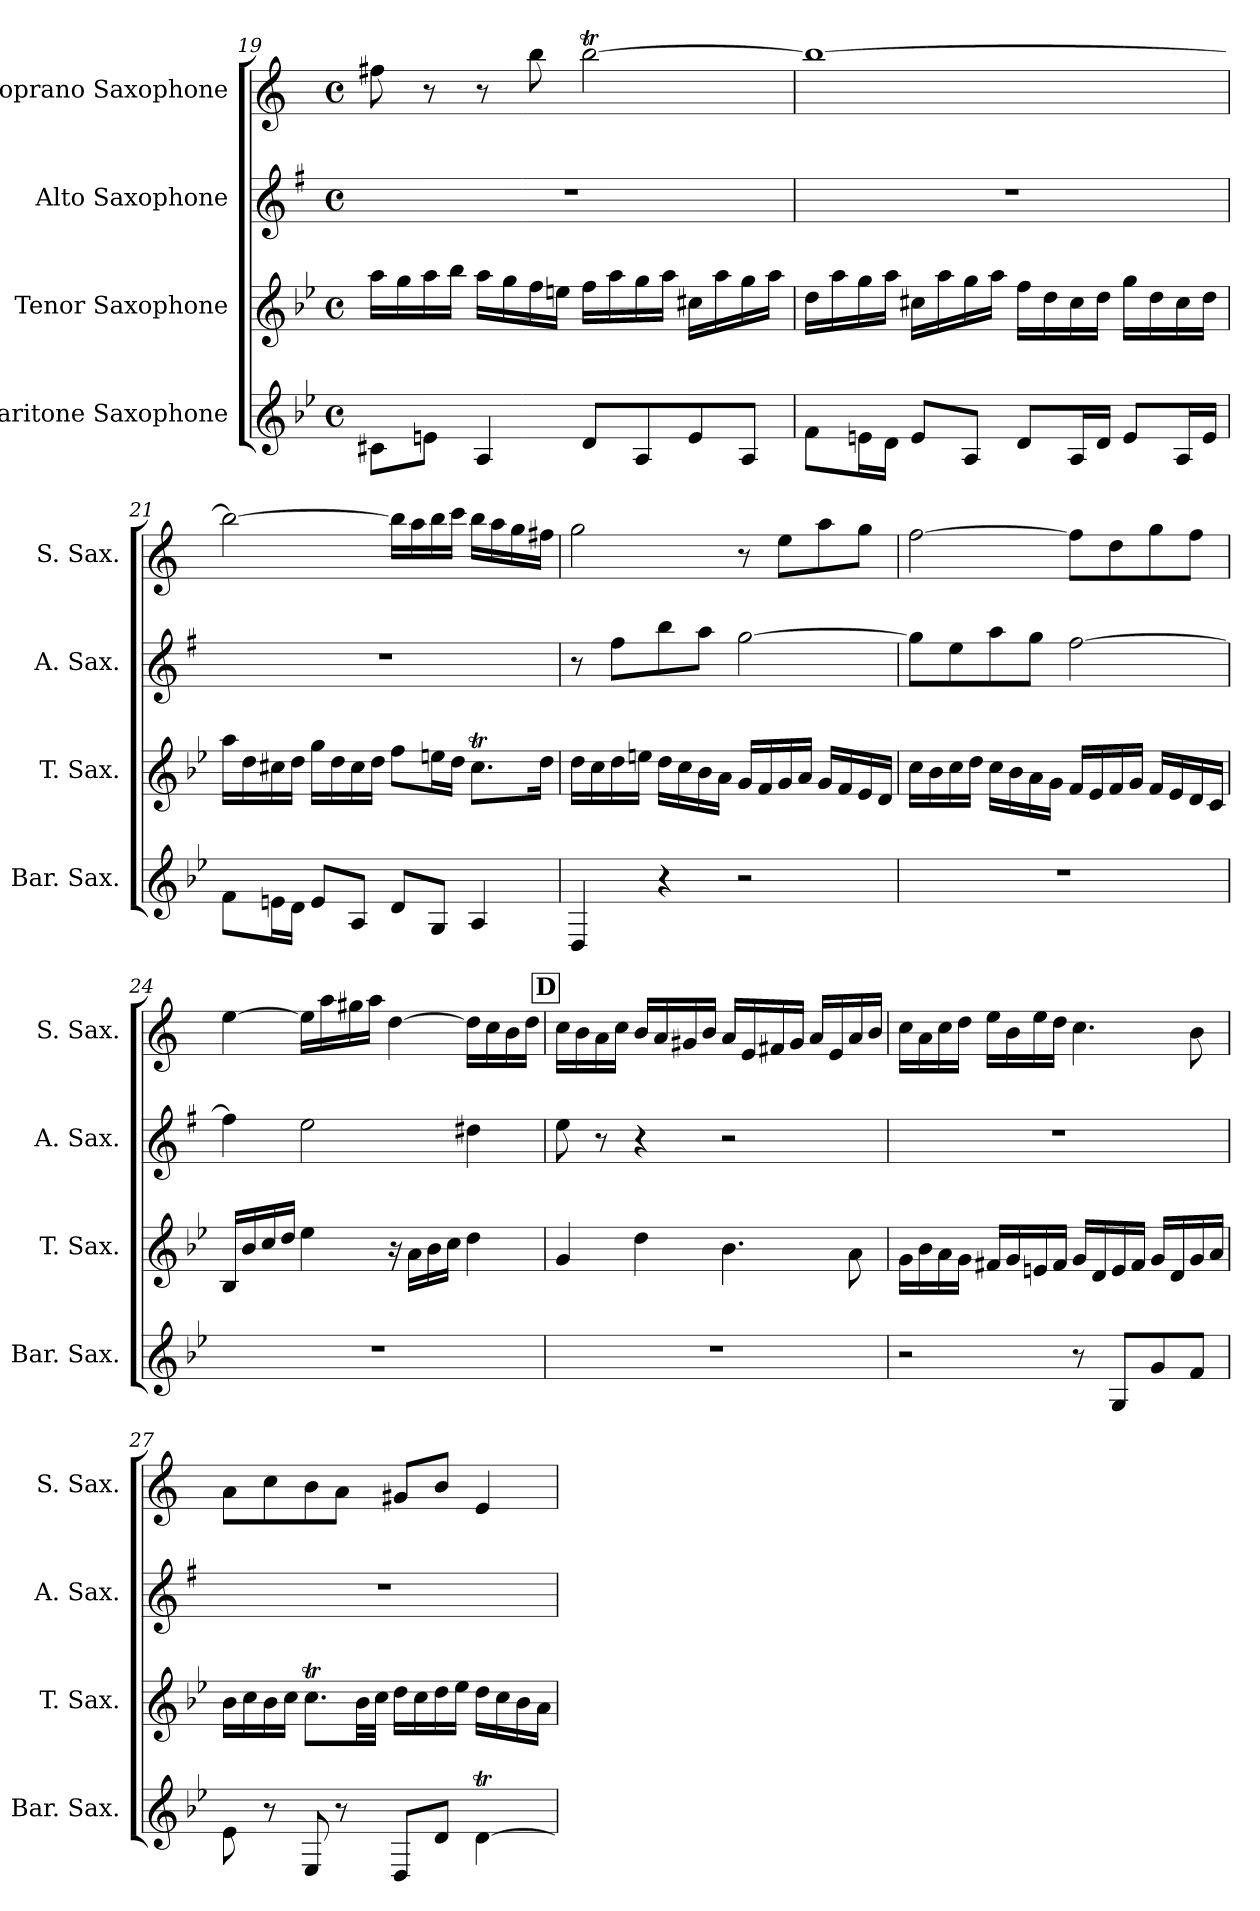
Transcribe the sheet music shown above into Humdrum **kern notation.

**kern	**kern	**kern	**kern
*part4	*part3	*part2	*part1
*staff4	*staff3	*staff2	*staff1
*I"Baritone Saxophone	*I"Tenor Saxophone	*I"Alto Saxophone	*I"Soprano Saxophone
*I'Bar. Sax.	*I'T. Sax.	*I'A. Sax.	*I'S. Sax.
*clefG2	*clefG2	*clefG2	*clefG2
*ITrd12c21	*ITrd8c14	*ITrd5c9	*ITrd1c2
*k[b-e-]	*k[b-e-]	*k[b-e-]	*k[b-e-]
*M4/4	*M4/4	*M4/4	*M4/4
*met(c)	*met(c)	*met(c)	*met(c)
=19	=19	=19	=19
8C#X\L	16a\LL	1r	8een\
.	16g\	.	.
8En\J	16a\	.	8r
.	16b-\JJ	.	.
4AA/	16a\LL	.	8r
.	16g\	.	.
.	16f\	.	8aa\
.	16en\JJ	.	.
8D/L	16f\LL	.	[2aat\
.	16a\	.	.
8AA/	16g\	.	.
.	16a\JJ	.	.
8E/	16c#X\LL	.	.
.	16a\	.	.
8AA/J	16g\	.	.
.	16a\JJ	.	.
!!LO:LB:g=z
=20	=20	=20	=20
8F\L	16d\LL	1r	1aa_
.	16a\	.	.
16En\L	16g\	.	.
16D\JJ	16a\JJ	.	.
8E/L	16c#X\LL	.	.
.	16a\	.	.
8AA/J	16g\	.	.
.	16a\JJ	.	.
8D/L	16f\LL	.	.
.	16d\	.	.
16AA/L	16c#\	.	.
16D/JJ	16d\JJ	.	.
8E/L	16g\LL	.	.
.	16d\	.	.
16AA/L	16c#\	.	.
16E/JJ	16d\JJ	.	.
=21	=21	=21	=21
8F\L	16a\LL	1r	2aa\_
.	16d\	.	.
16En\L	16c#X\	.	.
16D\JJ	16d\JJ	.	.
8E/L	16g\LL	.	.
.	16d\	.	.
8AA/J	16c#\	.	.
.	16d\JJ	.	.
8D/L	8f\L	.	16aa\LL]
.	.	.	16gg\
8GG/J	16en\L	.	16aa\
.	16d\JJ	.	16bb-\JJ
4AA/	8.c#t\L	.	16aa\LL
.	.	.	16gg\
.	.	.	16ff\
.	16d\Jk	.	16een\JJ
!!LO:PB:g=z
=22	=22	=22	=22
4DD/	16d\LL	8r	2ff\
.	16c\	.	.
.	16d\	8a\L	.
.	16en\JJ	.	.
4r	16d\LL	8dd\	.
.	16c\	.	.
.	16B-\	8cc\J	.
.	16A\JJ	.	.
2r	16G/LL	[2b-\	8r
.	16F/	.	.
.	16G/	.	8dd\L
.	16A/JJ	.	.
.	16G/LL	.	8gg\
.	16F/	.	.
.	16E-/	.	8ff\J
.	16D/JJ	.	.
=23	=23	=23	=23
1r	16c\LL	8b-\L]	[2ee-\
.	16B-\	.	.
.	16c\	8g\	.
.	16d\JJ	.	.
.	16c\LL	8cc\	.
.	16B-\	.	.
.	16A\	8b-\J	.
.	16G\JJ	.	.
.	16F/LL	[2a\	8ee-\L]
.	16E-/	.	.
.	16F/	.	8cc\
.	16G/JJ	.	.
.	16F/LL	.	8ff\
.	16E-/	.	.
.	16D/	.	8ee-\J
.	16C/JJ	.	.
!!LO:LB:g=z
=24	=24	=24	=24
1r	16BB-/LL	4a\]	[4dd\
.	16B-/	.	.
.	16c/	.	.
.	16d/JJ	.	.
.	4e-\	2g\	16dd\LL]
.	.	.	16gg\
.	.	.	16ff#X\
.	.	.	16gg\JJ
.	16r	.	[4cc\
.	16A\LL	.	.
.	16B-\	.	.
.	16c\JJ	.	.
.	4d\	4f#X\	16cc\LL]
.	.	.	16b-\
.	.	.	16a\
.	.	.	16cc\JJ
!!LO:REH:place=s1:a:B:fs=13.5337:t=D
=25	=25	=25	=25
1r	4G/	8g\	16b-\LL
.	.	.	16a\
.	.	8r	16g\
.	.	.	16b-\JJ
.	4d\	4r	16a/LL
.	.	.	16g/
.	.	.	16f#X/
.	.	.	16a/JJ
.	4.B-\	2r	16g/LL
.	.	.	16d/
.	.	.	16en/
.	.	.	16f#/JJ
.	.	.	16g/LL
.	.	.	16d/
.	8A\	.	16g/
.	.	.	16a/JJ
!!LO:LB:g=z
=26	=26	=26	=26
2r	16G\LL	1r	16b-\LL
.	16B-\	.	16g\
.	16A\	.	16b-\
.	16G\JJ	.	16cc\JJ
.	16F#X/LL	.	16dd\LL
.	16G/	.	16a\
.	16En/	.	16dd\
.	16F#/JJ	.	16cc\JJ
8r	16G/LL	.	4.b-\
.	16D/	.	.
8GG/L	16E/	.	.
.	16F#/JJ	.	.
8G/	16G/LL	.	.
.	16D/	.	.
8F/J	16G/	.	8a\
.	16A/JJ	.	.
=27	=27	=27	=27
8E-\	16B-\LL	1r	8g\L
.	16c\	.	.
8r	16B-\	.	8b-\
.	16c\JJ	.	.
8EE-/	8.cT\L	.	8a\
8r	.	.	8g\J
.	32B-\LL	.	.
.	32c\JJJ	.	.
8DD/L	16d\LL	.	8f#X/L
.	16c\	.	.
8D/J	16d\	.	8a/J
.	16e-\JJ	.	.
[4Dt\	16d\LL	.	4d/
.	16c\	.	.
.	16B-\	.	.
.	16A\JJ	.	.
=	=	=	=
*-	*-	*-	*-
